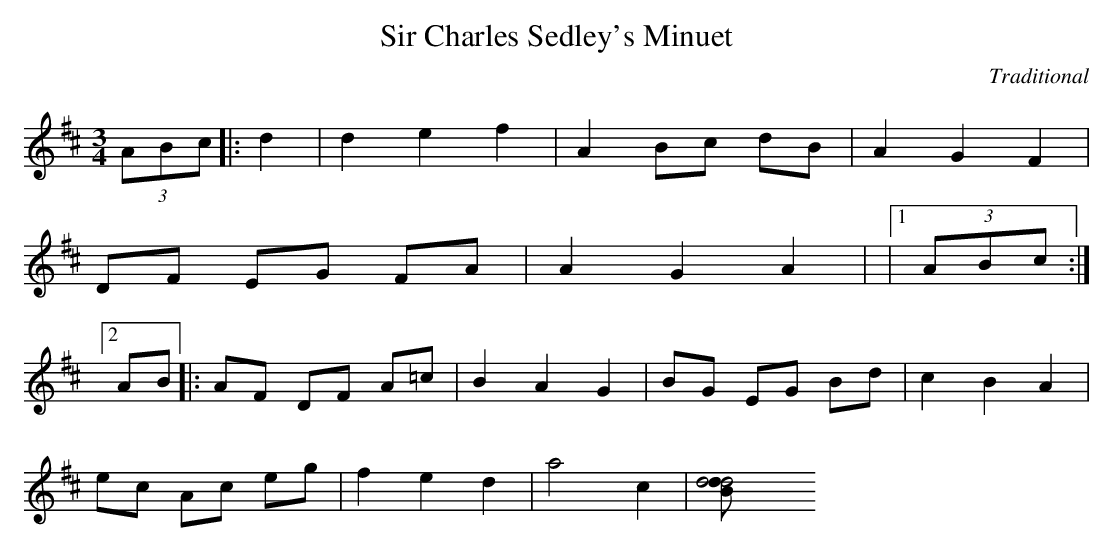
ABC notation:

X:1
T:Sir Charles Sedley's Minuet
C:Traditional
M:3/4
L:1/8
K:D
(3ABc |: d2 +d2f2+ +d2f2+ | d2e2f2 | A2 Bc dB | A2G2F2 |
DF EG FA | A2G2A2 | +A,4G4+ +A,4F2+ |[1 +A,4E4+ (3ABc :|
[2 +A,4E4+ AB |: AF DF A=c | B2A2G2 | BG EG Bd | c2B2A2 |
ec Ac eg | f2e2d2 | a4c2 | [d4 dB :| [2 d4 ||
